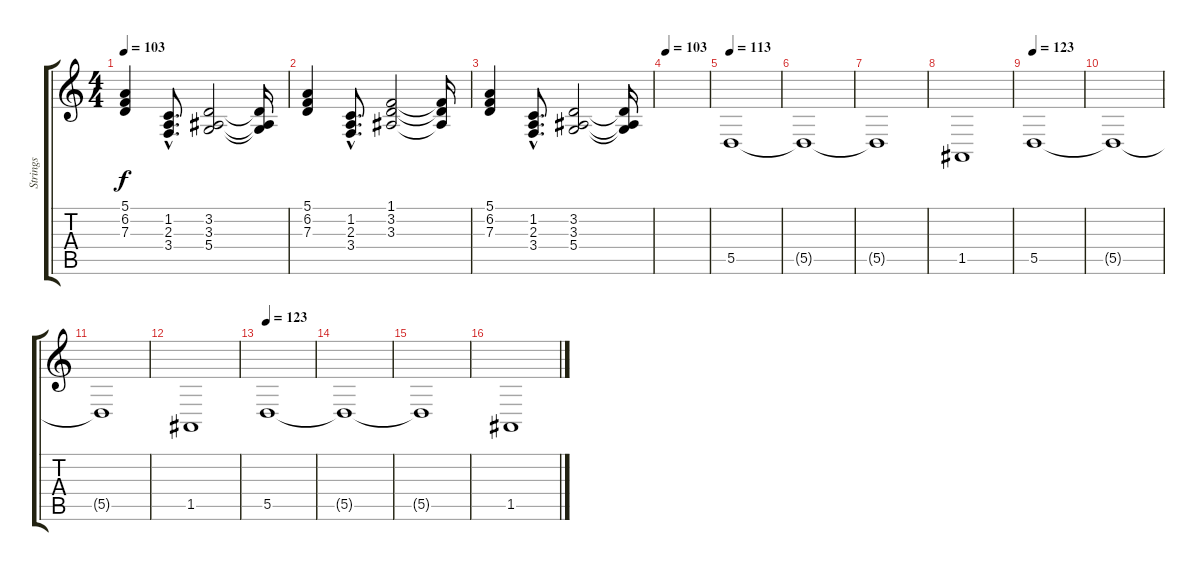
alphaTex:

\track ("Strings" "Strings") {instrument stringensemble1}
\staff {score tabs}
\tuning (E4 B3 G3 D3 A2 E2) {hide}
\ts (4 4)
\tempo 103
\clef g2
\ks c
(5.1 6.2 7.3).4{dy f} (1.2{hac} 2.3{hac} 3.4{hac}).8{d} (3.2 3.3 5.4).2 (3.2{t} 3.3{t} 5.4{t}).16 |
(5.1 6.2 7.3).4 (1.2{hac} 2.3{hac} 3.4{hac}).8{d} (1.1 3.2 3.3).2 (1.1{t} 3.2{t} 3.3{t}).16 |
(5.1 6.2 7.3).4 (1.2{hac} 2.3{hac} 3.4{hac}).8{d} (3.2 3.3 5.4).2 (3.2{t} 3.3{t} 5.4{t}).16 |
\tempo 103
|
\tempo 113
5.5.1{volume 16 instrument synthstrings1} |
5.5{t}.1 |
5.5{t}.1 |
1.5.1 |
\tempo 123
5.5.1{volume 16 instrument synthstrings1} |
5.5{t}.1 |
5.5{t}.1 |
1.5.1 |
\tempo 123
5.5.1{volume 16 instrument synthstrings1} |
5.5{t}.1 |
5.5{t}.1 |
1.5.1
